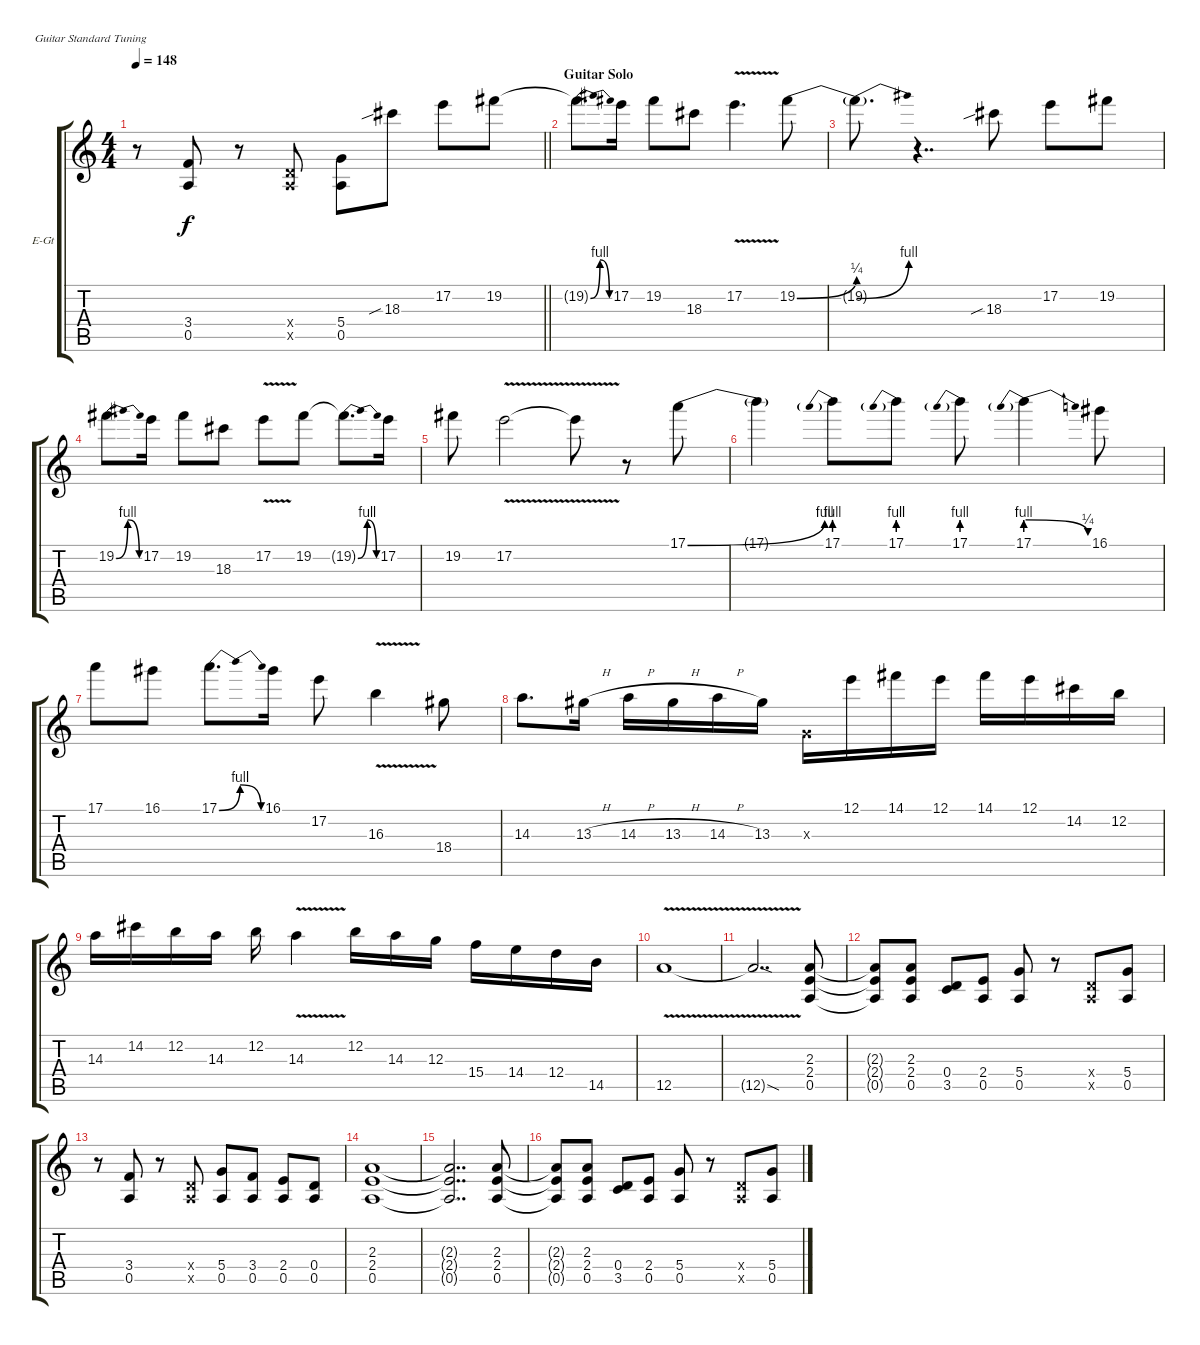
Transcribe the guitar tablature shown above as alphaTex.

\bracketExtendMode groupsimilarinstruments
\firstSystemTrackNameOrientation horizontal
\otherSystemsTrackNameOrientation horizontal
\track ("Matthias Jabs" "E-Gt") {instrument distortionguitar}
\staff {score tabs}
\tuning (E4 B3 G3 D3 A2 E2)
\ts (4 4)
\tempo 148
\clef g2
\barLineRight lightlight
\ks c
r.8{dy f} (0.5 3.4).8 r.8 (0.5{x} 0.4{x}).8 (0.5 5.4).8 18.3{sib}.8 17.2.8 19.2.8 |
\section ("" "Guitar Solo")
19.2{be (bendrelease 0 0 10.2 4 10.2 4 40.199999999999996 0) t}.8{d} 17.2.16 19.2.8 18.3.8 17.2{v}.4{d} 19.2{be (bend 0 0 59.4 1)}.8 |
19.2{be (bend 0 0 9 4) t}.8{d} r.4{dd} 18.3{sib}.8 17.2.8 19.2.8 |
19.2{be (bendrelease 0 0 10.2 4 10.2 4 40.199999999999996 0)}.8{d} 17.2.16 19.2.8 18.3.8 17.2{v}.8 19.2.8 19.2{be (bendrelease 0 0 10.2 4 30.599999999999998 4 38.4 0) t}.8{d} 17.2.16 |
19.2.8 17.2{v}.2 17.2{v t}.8 r.8 17.1{be (bend 0 0 23.4 4)}.8 |
17.1{t}.4 17.1{be (prebend 0 4 60 4)}.8 17.1{be (prebend 0 4 60 4)}.8 17.1{be (prebend 0 4 60 4)}.8 17.1{be (prebendrelease 0 4 59.4 1)}.4 16.1.8 |
17.1.8 16.1.8 17.1{be (bendrelease 0 0 10.2 4 10.2 4 43.8 0)}.8{d} 16.1.16 17.2.8 16.3{v}.4 18.4.8 |
14.3.8{d} 13.3{h}.16 14.3{h}.16 13.3{h}.16 14.3{h}.16 13.3.16 0.3{x}.16 12.1.16 14.1.16 12.1.16 14.1.16 12.1.16 14.2.16 12.2.16 |
14.3.16 14.2.16 12.2.16 14.3.16 12.2.16 14.3{v}.4 12.2.16 14.3.16 12.3.16 15.4.16 14.4.16 12.4.16 14.5.16 |
12.5{v}.1 |
12.5{v sod t}.2{dd} (0.5 2.4 2.3).8 |
(0.5{t} 2.4{t} 2.3{t}).8 (0.5 2.4 2.3).8 (3.5 0.4).8 (0.5 2.4).8 (0.5 5.4).8 r.8 (0.5{x} 0.4{x}).8 (0.5 5.4).8 |
r.8 (0.5 3.4).8 r.8 (0.5{x} 0.4{x}).8 (0.5 5.4).8 (0.5 3.4).8 (2.4 0.5).8 (0.5 0.4).8 |
(2.3 2.4 0.5).1 |
(2.3{t} 2.4{t} 0.5{t}).2{dd} (0.5 2.4 2.3).8 |
(0.5{t} 2.4{t} 2.3{t}).8 (0.5 2.4 2.3).8 (3.5 0.4).8 (0.5 2.4).8 (0.5 5.4).8 r.8 (0.5{x} 0.4{x}).8 (0.5 5.4).8
